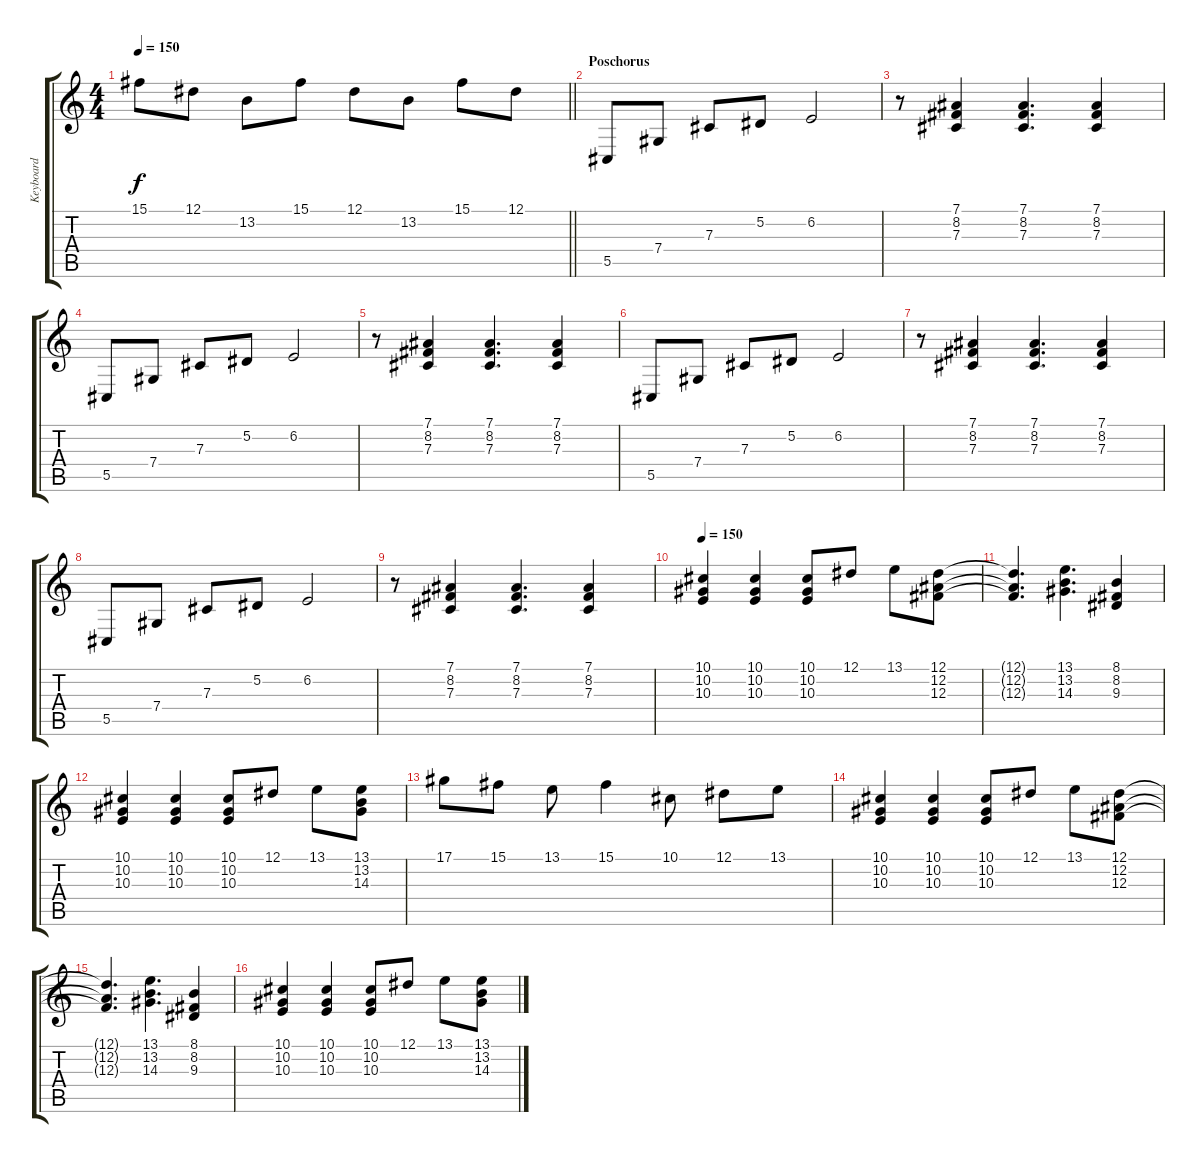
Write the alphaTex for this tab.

\track ("Keyboard" "Keyboard") {instrument stringensemble1}
\staff {score tabs}
\tuning (Eb4 Bb3 Gb3 Db3 Ab2 Eb2) {hide}
\ts (4 4)
\tempo 150
\clef g2
\barLineRight lightlight
\ks c
15.1.8{dy f} 12.1.8 13.2.8 15.1.8 12.1.8 13.2.8 15.1.8 12.1.8 |
\section ("" "Poschorus")
5.5.8{instrument brightacousticpiano} 7.4.8 7.3.8 5.2.8 6.2.2 |
r.8 (7.1 8.2 7.3).4 (7.1 8.2 7.3).4{d} (7.1 8.2 7.3).4 |
5.5.8 7.4.8 7.3.8 5.2.8 6.2.2 |
r.8 (7.1 8.2 7.3).4 (7.1 8.2 7.3).4{d} (7.1 8.2 7.3).4 |
5.5.8 7.4.8 7.3.8 5.2.8 6.2.2 |
r.8 (7.1 8.2 7.3).4 (7.1 8.2 7.3).4{d} (7.1 8.2 7.3).4 |
5.5.8 7.4.8 7.3.8 5.2.8 6.2.2 |
r.8 (7.1 8.2 7.3).4 (7.1 8.2 7.3).4{d} (7.1 8.2 7.3).4 |
\tempo 150
(10.1 10.2 10.3).4 (10.1 10.2 10.3).4 (10.1 10.2 10.3).8 12.1.8 13.1.8 (12.1 12.2 12.3).8 |
(12.1{t} 12.2{t} 12.3{t}).4{d} (13.1 13.2 14.3).4{d} (8.1 8.2 9.3).4 |
(10.1 10.2 10.3).4 (10.1 10.2 10.3).4 (10.1 10.2 10.3).8 12.1.8 13.1.8 (13.1 13.2 14.3).8 |
17.1.8 15.1.8 13.1.8 15.1.4 10.1.8 12.1.8 13.1.8 |
(10.1 10.2 10.3).4 (10.1 10.2 10.3).4 (10.1 10.2 10.3).8 12.1.8 13.1.8 (12.1 12.2 12.3).8 |
(12.1{t} 12.2{t} 12.3{t}).4{d} (13.1 13.2 14.3).4{d} (8.1 8.2 9.3).4 |
(10.1 10.2 10.3).4 (10.1 10.2 10.3).4 (10.1 10.2 10.3).8 12.1.8 13.1.8 (13.1 13.2 14.3).8
